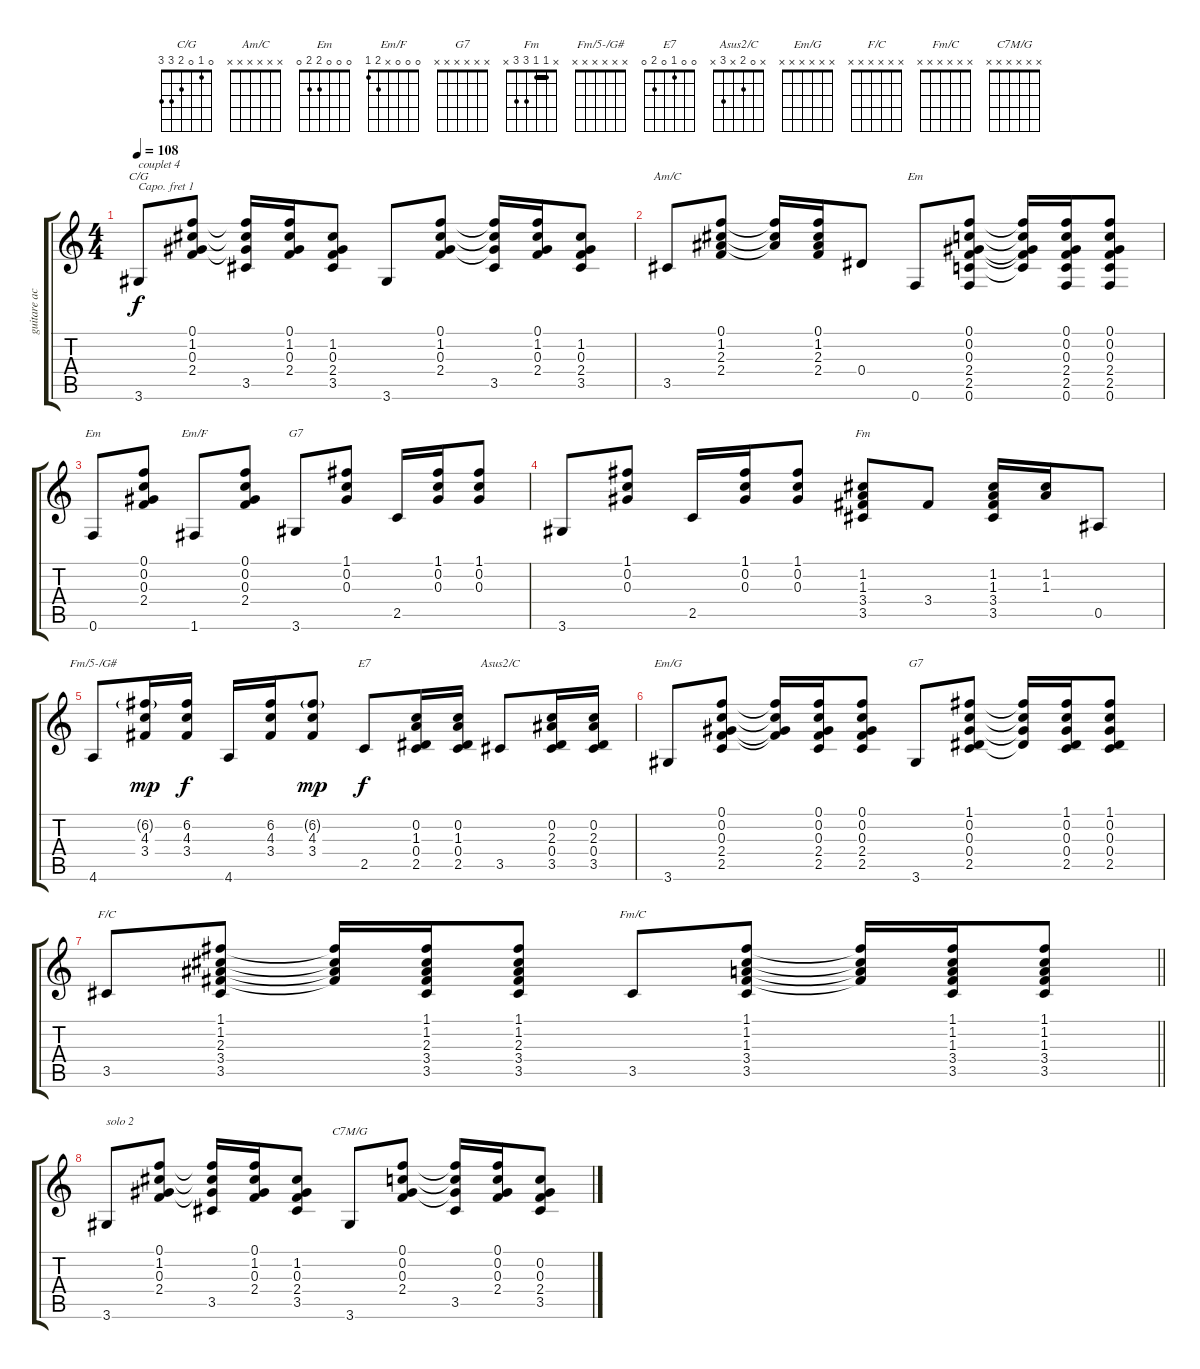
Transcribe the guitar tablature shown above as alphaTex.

\track ("guitare acoustique" "guitare ac") {instrument acousticguitarsteel}
\staff {score tabs}
\capo 1
\tuning (E4 B3 G3 D3 A2 E2) {hide}
\chord ("C/G" 0 1 0 2 3 3)
\chord ("Am/C" x x x x x x)
\chord ("Em" x x x x x x)
\chord ("Em" 0 0 0 2 2 0)
\chord ("Em/F" 0 0 0 x 2 1)
\chord ("G7" 1 0 0 0 2 3)
\chord ("Fm" x 1 1 3 3 x) {barre 1}
\chord ("Fm/5-/G#" x x x x x x)
\chord ("E7" 0 0 1 0 2 0)
\chord ("Asus2/C" x 0 2 x 3 x)
\chord ("Em/G" x x x x x x)
\chord ("G7" x x x x x x)
\chord ("F/C" x x x x x x)
\chord ("Fm/C" x x x x x x)
\chord ("C7M/G" x x x x x x)
\ts (4 4)
\tempo 108
\clef g2
\ks c
3.6.8{ch "C/G" txt "couplet 4" dy f} (0.1 1.2 0.3 2.4).8 (0.1{t} 1.2{t} 0.3{t} 3.5).16 (0.1 1.2 0.3 2.4).16 (1.2 0.3 2.4 3.5).8 3.6.8 (0.1 1.2 0.3 2.4).8 (0.1{t} 1.2{t} 0.3{t} 3.5).16 (0.1 1.2 0.3 2.4).16 (1.2 0.3 2.4 3.5).8 |
3.5.8{ch "Am/C"} (0.1 1.2 2.3 2.4).8 (0.1{t} 1.2{t} 2.3{t}).16 (0.1 1.2 2.3 2.4).16 0.4.8 0.6.8{ch "Em"} (0.1 0.2 0.3 2.4 2.5 0.6).8 (0.1{t} 0.2{t} 0.3{t} 2.4{t} 2.5{t}).16 (0.1 0.2 0.3 2.4 2.5 0.6).16 (0.1 0.2 0.3 2.4 2.5 0.6).8 |
0.6.8{ch "Em"} (0.1 0.2 0.3 2.4).8 1.6.8{ch "Em/F"} (0.1 0.2 0.3 2.4).8 3.6.8{ch "G7"} (1.1 0.2 0.3).8 2.5.16 (1.1 0.2 0.3).16 (1.1 0.2 0.3).8 |
3.6.8 (1.1 0.2 0.3).8 2.5.16 (1.1 0.2 0.3).16 (1.1 0.2 0.3).8 (1.2 1.3 3.4 3.5).8{ch "Fm"} 3.4.8 (1.2 1.3 3.4 3.5).16 (1.2 1.3).16 0.5.8 |
4.6.8{ch "Fm/5-/G#"} (6.2{g} 4.3 3.4).16{dy mp} (6.2 4.3 3.4).16{dy f} 4.6.16 (6.2 4.3 3.4).16 (6.2{g} 4.3 3.4).8{dy mp} 2.5.8{ch "E7" dy f} (0.2 1.3 0.4 2.5).16 (0.2 1.3 0.4 2.5).16 3.5.8{ch "Asus2/C"} (0.2 2.3 0.4 3.5).16 (0.2 2.3 0.4 3.5).16 |
3.6.8{ch "Em/G"} (0.1 0.2 0.3 2.4 2.5).8 (0.1{t} 0.2{t} 0.3{t} 2.4{t}).16 (0.1 0.2 0.3 2.4 2.5).16 (0.1 0.2 0.3 2.4 2.5).8 3.6.8{ch "G7"} (1.1 0.2 0.3 0.4 2.5).8 (1.1{t} 0.2{t} 0.3{t} 0.4{t}).16 (1.1 0.2 0.3 0.4 2.5).16 (1.1 0.2 0.3 0.4 2.5).8 |
\barLineRight lightlight
3.5.8{ch "F/C"} (1.1 1.2 2.3 3.4 3.5).8 (1.1{t} 1.2{t} 2.3{t} 3.4{t}).16 (1.1 1.2 2.3 3.4 3.5).16 (1.1 1.2 2.3 3.4 3.5).8 3.5.8{ch "Fm/C"} (1.1 1.2 1.3 3.4 3.5).8 (1.1{t} 1.2{t} 1.3{t} 3.4{t}).16 (1.1 1.2 1.3 3.4 3.5).16 (1.1 1.2 1.3 3.4 3.5).8 |
3.6.8{txt "solo 2"} (0.1 1.2 0.3 2.4).8 (0.1{t} 1.2{t} 0.3{t} 3.5).16 (0.1 1.2 0.3 2.4).16 (1.2 0.3 2.4 3.5).8 3.6.8{ch "C7M/G"} (0.1 0.2 0.3 2.4).8 (0.1{t} 0.2{t} 0.3{t} 3.5).16 (0.1 0.2 0.3 2.4).16 (0.2 0.3 2.4 3.5).8
